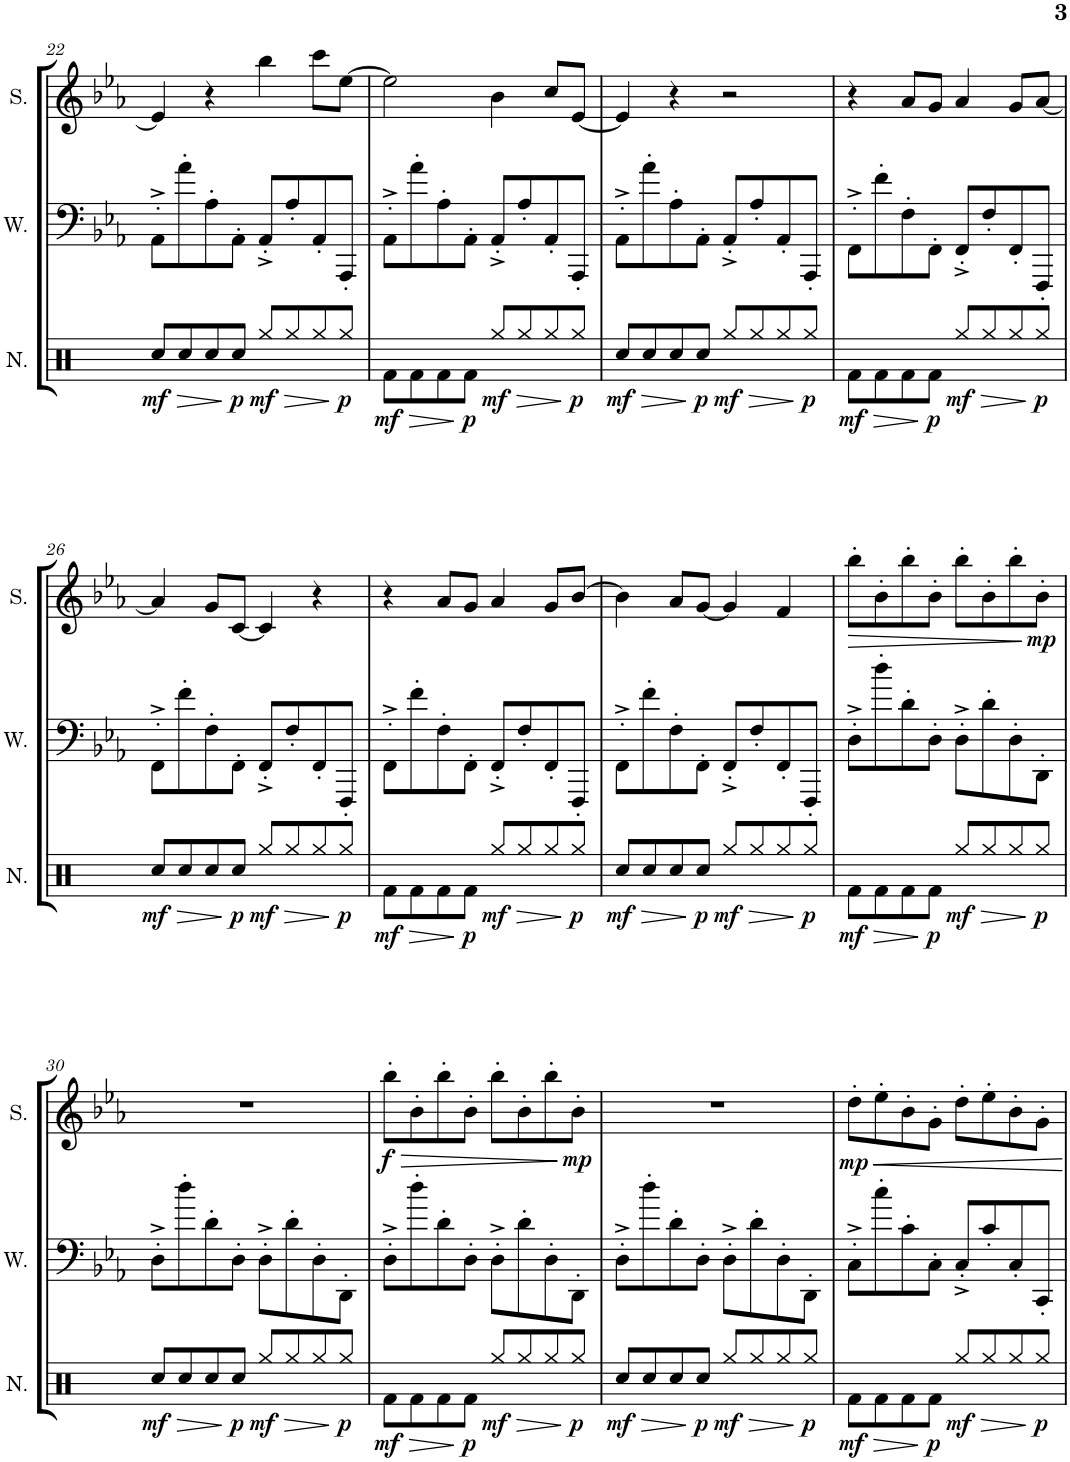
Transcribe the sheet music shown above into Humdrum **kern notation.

**kern	**dynam	**kern	**kern	**dynam	**kern	**dynam
*part4	*part4	*part3	*part2	*part2	*part1	*part1
*staff4	*staff4	*staff3	*staff2	*staff2	*staff1	*staff1
*I"Noise	*	*I"Wave	*I"Square Synthesizer	*	*I"Square	*
*I'N.	*	*I'W.	*	*	*I'S.	*
!!LO:PB:g=z
*clefX	*	*clefF4	*clefG2	*	*clefG2	*
*k[]	*	*k[b-e-a-]	*k[b-e-a-]	*	*k[b-e-a-]	*
*M4/4	*	*M4/4	*M4/4	*	*M4/4	*
*met(c)	*	*met(c)	*met(c)	*	*met(c)	*
=22	=22	=22	=22	=22	=22	=22
!	!LO:HP:b	!	!	!	!	!
!	!LO:DY:n=1:b	!	!	!	!	!
8Rcc/L	> mf	8AA-'^\L	16cc/KL]	.	4e-/]	.
.	.	.	[8e-/J	.	.	.
8Rcc/	.	8a-'\	.	.	.	.
.	.	.	4e-]	.	.	.
8Rcc/	.	8A-'\	.	.	4r	.
!	!LO:DY:n=2:b	!	!	!	!	!
8Rcc/J	] p	8AA-'\J	.	.	.	.
.	.	.	4r	.	.	.
!	!LO:HP:b	!	!	!	!	!
!	!LO:DY:n=3:b	!	!	!	!	!
8Rgg/L	> mf	8AA-'^/L	.	.	4bb-\	.
8Rgg/	.	8A-'/	.	.	.	.
.	.	.	4bb-	.	.	.
8Rgg/	.	8AA-'/	.	.	8ccc\L	.
!	!LO:DY:n=4:b	!	!	!	!	!
8Rgg/J	] p	8AAA-'/J	.	.	[8ee-\J	.
.	.	.	[16ccc	.	.	.
=23	=23	=23	=23	=23	=23	=23
!	!LO:HP:b	!	!	!	!	!
!	!LO:DY:n=1:b	!	!	!	!	!
8Rf\L	> mf	8AA-'^\L	16ccc\KL]	.	2ee-\]	.
.	.	.	[8ee-\J	.	.	.
8Rf\	.	8a-'\	.	.	.	.
.	.	.	2ee-]	.	.	.
8Rf\	.	8A-'\	.	.	.	.
!	!LO:DY:n=2:b	!	!	!	!	!
8Rf\J	] p	8AA-'\J	.	.	.	.
!	!LO:HP:b	!	!	!	!	!
!	!LO:DY:n=3:b	!	!	!	!	!
8Rgg/L	> mf	8AA-'^/L	.	.	4b-\	.
8Rgg/	.	8A-'/	.	.	.	.
.	.	.	4b-	.	.	.
8Rgg/	.	8AA-'/	.	.	8cc/L	.
!	!LO:DY:n=4:b	!	!	!	!	!
8Rgg/J	] p	8AAA-'/J	.	.	[8e-/J	.
.	.	.	[16cc	.	.	.
=24	=24	=24	=24	=24	=24	=24
!	!LO:HP:b	!	!	!	!	!
!	!LO:DY:n=1:b	!	!	!	!	!
8Rcc/L	> mf	8AA-'^\L	16cc/KL]	.	4e-/]	.
.	.	.	[8e-/J	.	.	.
8Rcc/	.	8a-'\	.	.	.	.
.	.	.	4e-]	.	.	.
8Rcc/	.	8A-'\	.	.	4r	.
!	!LO:DY:n=2:b	!	!	!	!	!
8Rcc/J	] p	8AA-'\J	.	.	.	.
.	.	.	16r	.	.	.
!	!LO:HP:b	!	!	!	!	!
!	!LO:DY:n=3:b	!	!	!	!	!
8Rgg/L	> mf	8AA-'^/L	2r	.	2r	.
8Rgg/	.	8A-'/	.	.	.	.
8Rgg/	.	8AA-'/	.	.	.	.
!	!LO:DY:n=4:b	!	!	!	!	!
8Rgg/J	] p	8AAA-'/J	.	.	.	.
=25	=25	=25	=25	=25	=25	=25
!	!LO:HP:b	!	!	!	!	!
!	!LO:DY:n=1:b	!	!	!	!	!
8Rf\L	> mf	8FF'^\L	4r	.	4r	.
8Rf\	.	8f'\	.	.	.	.
8Rf\	.	8F'\	8r	.	8a-/L	.
!	!LO:DY:n=2:b	!	!	!	!	!
8Rf\J	] p	8FF'\J	16r	.	8g/J	.
.	.	.	8a-	.	.	.
!	!LO:HP:b	!	!	!	!	!
!	!LO:DY:n=3:b	!	!	!	!	!
8Rgg/L	> mf	8FF'^/L	.	.	4a-/	.
.	.	.	8g	.	.	.
8Rgg/	.	8F'/	.	.	.	.
.	.	.	4a-	.	.	.
8Rgg/	.	8FF'/	.	.	8g/L	.
!	!LO:DY:n=4:b	!	!	!	!	!
8Rgg/J	] p	8FFF'/J	.	.	[8a-/J	.
.	.	.	[16g	.	.	.
!!LO:LB:g=z
=26	=26	=26	=26	=26	=26	=26
!	!LO:HP:b	!	!	!	!	!
!	!LO:DY:n=1:b	!	!	!	!	!
8Rcc/L	> mf	8FF'^\L	16g/KL]	.	4a-/]	.
.	.	.	[8a-/J	.	.	.
8Rcc/	.	8f'\	.	.	.	.
.	.	.	4a-]	.	.	.
8Rcc/	.	8F'\	.	.	8g/L	.
!	!LO:DY:n=2:b	!	!	!	!	!
8Rcc/J	] p	8FF'\J	.	.	[8c/J	.
.	.	.	8g	.	.	.
!	!LO:HP:b	!	!	!	!	!
!	!LO:DY:n=3:b	!	!	!	!	!
8Rgg/L	> mf	8FF'^/L	.	.	4c/]	.
.	.	.	[8c	.	.	.
8Rgg/	.	8F'/	.	.	.	.
.	.	.	4c]	.	.	.
8Rgg/	.	8FF'/	.	.	4r	.
!	!LO:DY:n=4:b	!	!	!	!	!
8Rgg/J	] p	8FFF'/J	.	.	.	.
.	.	.	16r	.	.	.
=27	=27	=27	=27	=27	=27	=27
!	!LO:HP:b	!	!	!	!	!
!	!LO:DY:n=1:b	!	!	!	!	!
8Rf\L	> mf	8FF'^\L	4r	.	4r	.
8Rf\	.	8f'\	.	.	.	.
8Rf\	.	8F'\	8r	.	8a-/L	.
!	!LO:DY:n=2:b	!	!	!	!	!
8Rf\J	] p	8FF'\J	16r	.	8g/J	.
.	.	.	8a-	.	.	.
!	!LO:HP:b	!	!	!	!	!
!	!LO:DY:n=3:b	!	!	!	!	!
8Rgg/L	> mf	8FF'^/L	.	.	4a-/	.
.	.	.	8g	.	.	.
8Rgg/	.	8F'/	.	.	.	.
.	.	.	4a-	.	.	.
8Rgg/	.	8FF'/	.	.	8g/L	.
!	!LO:DY:n=4:b	!	!	!	!	!
8Rgg/J	] p	8FFF'/J	.	.	[8b-/J	.
.	.	.	[16g	.	.	.
=28	=28	=28	=28	=28	=28	=28
!	!LO:HP:b	!	!	!	!	!
!	!LO:DY:n=1:b	!	!	!	!	!
8Rcc/L	> mf	8FF'^\L	16g/KL]	.	4b-\]	.
.	.	.	[8b-/J	.	.	.
8Rcc/	.	8f'\	.	.	.	.
.	.	.	4b-]	.	.	.
8Rcc/	.	8F'\	.	.	8a-/L	.
!	!LO:DY:n=2:b	!	!	!	!	!
8Rcc/J	] p	8FF'\J	.	.	[8g/J	.
.	.	.	8a-	.	.	.
!	!LO:HP:b	!	!	!	!	!
!	!LO:DY:n=3:b	!	!	!	!	!
8Rgg/L	> mf	8FF'^/L	.	.	4g/]	.
.	.	.	[8g	.	.	.
8Rgg/	.	8F'/	.	.	.	.
.	.	.	4g]	.	.	.
8Rgg/	.	8FF'/	.	.	4f/	.
!	!LO:DY:n=4:b	!	!	!	!	!
8Rgg/J	] p	8FFF'/J	.	.	.	.
.	.	.	[16f	.	.	.
=29	=29	=29	=29	=29	=29	=29
!	!LO:HP:b	!	!	!	!	!LO:HP:b
!	!LO:DY:n=1:b	!	!	!	!	!
8Rf\L	> mf	8D'^\L	8.f\L]	.	8bb-'\L	>
8Rf\	.	8dd'\	.	.	8b-'\	.
!	!	!	!	!LO:HP:b	!	!
.	.	.	8bb-'\J	>	.	.
8Rf\	.	8d'\	.	.	8bb-'\	.
.	.	.	8b-'\L	.	.	.
!	!LO:DY:n=2:b	!	!	!	!	!
8Rf\J	] p	8D'\J	.	.	8b-'\J	.
.	.	.	8bb-'\J	.	.	.
!	!LO:HP:b	!	!	!	!	!
!	!LO:DY:n=3:b	!	!	!	!	!
8Rgg/L	> mf	8D'^\L	.	.	8bb-'\L	.
.	.	.	8b-'\L	.	.	.
8Rgg/	.	8d'\	.	.	8b-'\	.
.	.	.	8bb-'\J	.	.	.
8Rgg/	.	8D'\	.	.	8bb-'\	.
.	.	.	8b-'\L	.	.	.
!	!LO:DY:n=4:b	!	!	!	!	!LO:DY:n=1:b
8Rgg/J	] p	8DD'\J	.	.	8b-'\J	] mp
.	.	.	16bb-\Jk	.	.	.
!!LO:LB:g=z
=30	=30	=30	=30	=30	=30	=30
!	!LO:HP:b	!	!	!	!	!
!	!LO:DY:n=1:b	!	!	!	!	!
8Rcc/L	> mf	8D'^\L	16r	.	1r	.
!	!	!	!	!LO:DY:n=1:b	!	!
.	.	.	8b-'	] p	.	.
8Rcc/	.	8dd'\	.	.	.	.
.	.	.	16r	.	.	.
8Rcc/	.	8d'\	4r	.	.	.
!	!LO:DY:n=2:b	!	!	!	!	!
8Rcc/J	] p	8D'\J	.	.	.	.
!	!LO:HP:b	!	!	!	!	!
!	!LO:DY:n=3:b	!	!	!	!	!
8Rgg/L	> mf	8D'^\L	2r	.	.	.
8Rgg/	.	8d'\	.	.	.	.
8Rgg/	.	8D'\	.	.	.	.
!	!LO:DY:n=4:b	!	!	!	!	!
8Rgg/J	] p	8DD'\J	.	.	.	.
=31	=31	=31	=31	=31	=31	=31
!	!LO:HP:b	!	!LO:N:vis=8	!	!	!LO:HP:b
!	!LO:DY:n=1:b	!	!	!	!	!LO:DY:n=1:b
8Rf\L	> mf	8D'^\L	8.r	.	8bb-'\L	> f
8Rf\	.	8dd'\	.	.	8b-'\	.
!	!	!	!	!LO:HP:b	!	!
!	!	!	!	!LO:DY:n=1:b	!	!
.	.	.	8bb-'	> mf	.	.
8Rf\	.	8d'\	.	.	8bb-'\	.
.	.	.	8b-'\L	.	.	.
!	!LO:DY:n=2:b	!	!	!	!	!
8Rf\J	] p	8D'\J	.	.	8b-'\J	.
.	.	.	8bb-'\J	.	.	.
!	!LO:HP:b	!	!	!	!	!
!	!LO:DY:n=3:b	!	!	!	!	!
8Rgg/L	> mf	8D'^\L	.	.	8bb-'\L	.
.	.	.	8b-'\L	.	.	.
8Rgg/	.	8d'\	.	.	8b-'\	.
.	.	.	8bb-'\J	.	.	.
8Rgg/	.	8D'\	.	.	8bb-'\	.
.	.	.	8b-'\L	.	.	.
!	!LO:DY:n=4:b	!	!	!	!	!LO:DY:n=2:b
8Rgg/J	] p	8DD'\J	.	.	8b-'\J	] mp
.	.	.	16bb-\Jk	.	.	.
=32	=32	=32	=32	=32	=32	=32
!	!LO:HP:b	!	!	!	!	!
!	!LO:DY:n=1:b	!	!	!	!	!
8Rcc/L	> mf	8D'^\L	16r	.	1r	.
!	!	!	!	!LO:DY:n=1:b	!	!
.	.	.	8b-'	] p	.	.
8Rcc/	.	8dd'\	.	.	.	.
.	.	.	16r	.	.	.
8Rcc/	.	8d'\	4r	.	.	.
!	!LO:DY:n=2:b	!	!	!	!	!
8Rcc/J	] p	8D'\J	.	.	.	.
!	!LO:HP:b	!	!	!	!	!
!	!LO:DY:n=3:b	!	!	!	!	!
8Rgg/L	> mf	8D'^\L	2r	.	.	.
8Rgg/	.	8d'\	.	.	.	.
8Rgg/	.	8D'\	.	.	.	.
!	!LO:DY:n=4:b	!	!	!	!	!
8Rgg/J	] p	8DD'\J	.	.	.	.
=33	=33	=33	=33	=33	=33	=33
!	!LO:HP:b	!	!	!	!	!
!	!LO:DY:n=1:b	!	!	!	!	!LO:DY:b
8Rf\L	> mf	8C'^\L	8r	.	8dd'\L	mp
8Rf\	.	8cc'\	16r	.	8ee-'\	.
!	!	!	!	!LO:DY:b	!	!
.	.	.	8dd'	p	.	.
8Rf\	.	8c'\	.	.	8b-'\	.
.	.	.	8ee-'\L	.	.	.
!	!LO:DY:n=2:b	!	!	!	!	!
8Rf\J	] p	8C'\J	.	.	8g'\J	.
.	.	.	8b-'\J	.	.	.
!	!LO:HP:b	!	!	!	!	!
!	!LO:DY:n=3:b	!	!	!	!	!
8Rgg/L	> mf	8C'^/L	.	.	8dd'\L	.
.	.	.	8g'\L	.	.	.
8Rgg/	.	8c'/	.	.	8ee-'\	.
.	.	.	8dd'\J	.	.	.
8Rgg/	.	8C'/	.	.	8b-'\	.
.	.	.	8ee-'\L	.	.	.
!	!LO:DY:n=4:b	!	!	!	!	!
8Rgg/J	] p	8CC'/J	.	.	8g'\J	.
.	.	.	16b-\Jk	.	.	.
=	=	=	=	=	=	=
*-	*-	*-	*-	*-	*-	*-
